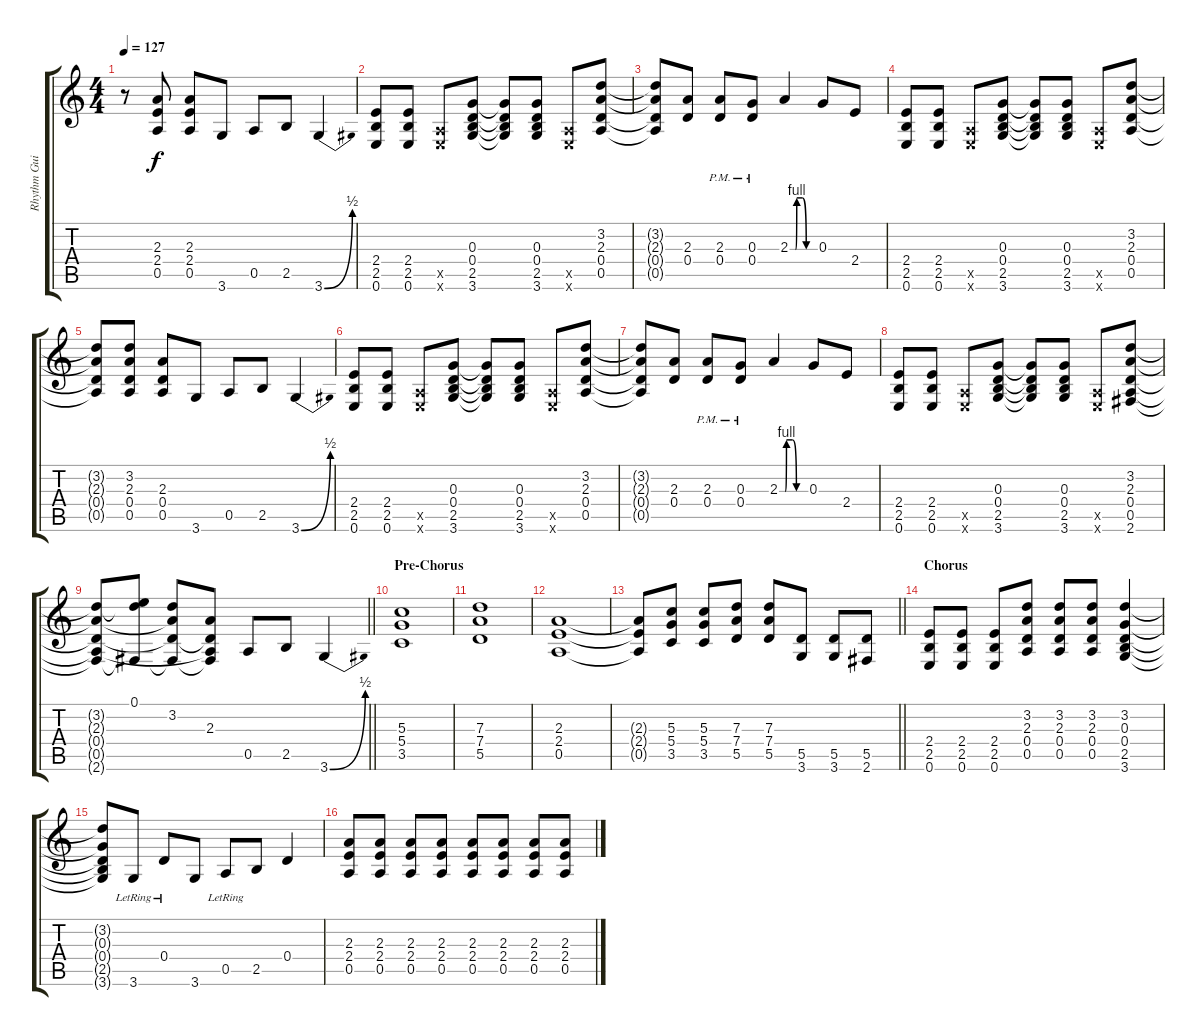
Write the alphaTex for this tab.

\track ("Rhythm Guitar R" "Rhythm Gui") {instrument overdrivenguitar}
\staff {score tabs}
\tuning (E4 B3 G3 D3 A2 E2) {hide}
\ts (4 4)
\tempo 127
\clef g2
\ks c
r.8{dy f} (2.3 2.4 0.5).8 (2.3 2.4 0.5).8 3.6.8 0.5.8 2.5.8 3.6{be (bend 0 0 60 2)}.4 |
(2.4 2.5 0.6).8 (2.4 2.5 0.6).8 (0.5{x} 0.6{x}).8 (0.3 0.4 2.5 3.6).8 (0.3{t} 0.4{t} 2.5{t} 3.6{t}).8 (0.3 0.4 2.5 3.6).8 (0.5{x} 0.6{x}).8 (3.2 2.3 0.4 0.5).8 |
(3.2{t} 2.3{t} 0.4{t} 0.5{t}).8 (2.3 0.4).8 (2.3{pm} 0.4{pm}).8 (0.3{pm} 0.4{pm}).8 2.3{be (custom 0 0 13 0 16 4 30 4 39 0 60 0)}.4 0.3.8 2.4.8 |
(2.4 2.5 0.6).8 (2.4 2.5 0.6).8 (0.5{x} 0.6{x}).8 (0.3 0.4 2.5 3.6).8 (0.3{t} 0.4{t} 2.5{t} 3.6{t}).8 (0.3 0.4 2.5 3.6).8 (0.5{x} 0.6{x}).8 (3.2 2.3 0.4 0.5).8 |
(3.2{t} 2.3{t} 0.4{t} 0.5{t}).8 (3.2 2.3 0.4 0.5).8 (2.3 0.4 0.5).8 3.6.8 0.5.8 2.5.8 3.6{be (bend 0 0 60 2)}.4 |
(2.4 2.5 0.6).8 (2.4 2.5 0.6).8 (0.5{x} 0.6{x}).8 (0.3 0.4 2.5 3.6).8 (0.3{t} 0.4{t} 2.5{t} 3.6{t}).8 (0.3 0.4 2.5 3.6).8 (0.5{x} 0.6{x}).8 (3.2 2.3 0.4 0.5).8 |
(3.2{t} 2.3{t} 0.4{t} 0.5{t}).8 (2.3 0.4).8 (2.3{pm} 0.4{pm}).8 (0.3{pm} 0.4{pm}).8 2.3{be (custom 0 0 13 0 16 4 30 4 39 0 60 0)}.4 0.3.8 2.4.8 |
(2.4 2.5 0.6).8 (2.4 2.5 0.6).8 (0.5{x} 0.6{x}).8 (0.3 0.4 2.5 3.6).8 (0.3{t} 0.4{t} 2.5{t} 3.6{t}).8 (0.3 0.4 2.5 3.6).8 (0.5{x} 0.6{x}).8 (3.2 2.3 0.4 0.5 2.6).8 |
\barLineRight lightlight
(3.2{t} 2.3{t} 0.4{t} 0.5{t} 2.6{t}).8 (0.1 3.2{t} 2.6{t}).8 (3.2 2.3{t} 0.4{t} 2.6{t}).8 (2.3 0.4{t} 0.5{t} 2.6{t}).8 0.5.8 2.5.8 3.6{be (bend 0 0 60 2)}.4 |
\section ("" "Pre-Chorus")
(5.3 5.4 3.5).1 |
(7.3 7.4 5.5).1 |
(2.3 2.4 0.5).1 |
\barLineRight lightlight
(2.3{t} 2.4{t} 0.5{t}).8 (5.3 5.4 3.5).8 (5.3 5.4 3.5).8 (7.3 7.4 5.5).8 (7.3 7.4 5.5).8 (5.5 3.6).8 (5.5 3.6).8 (5.5 2.6).8 |
\section ("" "Chorus")
(2.4 2.5 0.6).8 (2.4 2.5 0.6).8 (2.4 2.5 0.6).8 (3.2 2.3 0.4 0.5).8 (3.2 2.3 0.4 0.5).8 (3.2 2.3 0.4 0.5).8 (3.2 0.3 0.4 2.5 3.6).4 |
(3.2{t} 0.3{t} 0.4{t} 2.5{t} 3.6{t}).8 3.6{lr}.8 0.4{lr}.8 3.6.8 0.5{lr}.8 2.5.8 0.4.4 |
(2.3 2.4 0.5).8 (2.3 2.4 0.5).8 (2.3 2.4 0.5).8 (2.3 2.4 0.5).8 (2.3 2.4 0.5).8 (2.3 2.4 0.5).8 (2.3 2.4 0.5).8 (2.3 2.4 0.5).8
